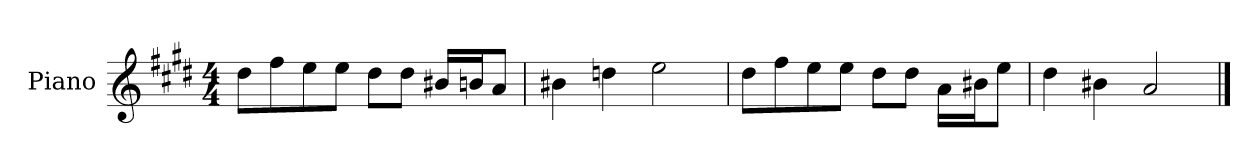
**kern
*part1
*staff1
*I"Piano
*I'P-no
*clefG2
*k[f#c#g#d#]
*M4/4
*MM90
=1
8dd#\L
8ff#\
8ee\
8ee\J
8dd#\L
8dd#\J
16b#X/LL
16bn/J
8a/J
=2
4b#X\
4ddn\
2ee\
=3
8dd#\L
8ff#\
8ee\
8ee\J
8dd#\L
8dd#\J
16a\LL
16b#X\J
8ee\J
=4
4dd#\
4b#X\
2a/
==
*-
